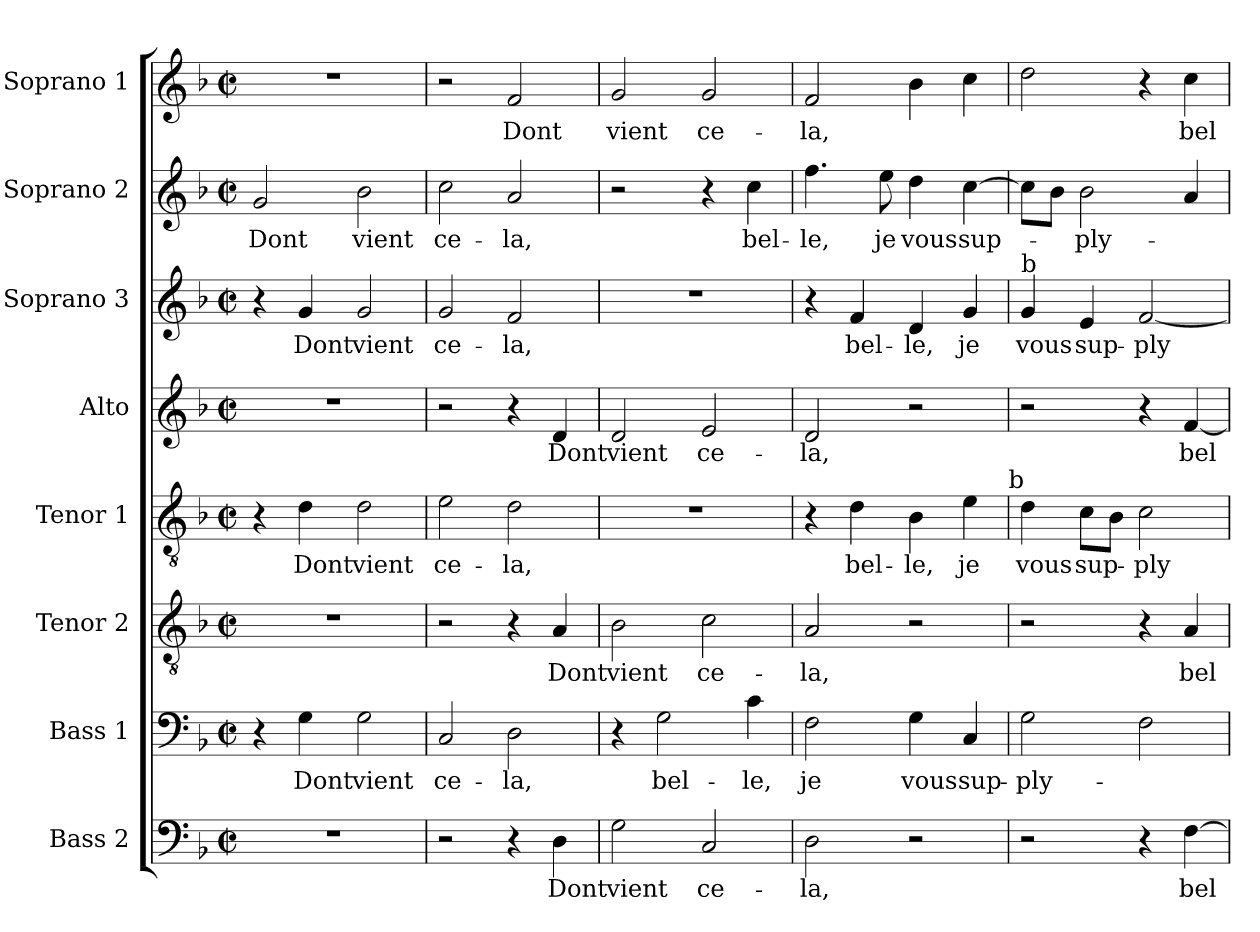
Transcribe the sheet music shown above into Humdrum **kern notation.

**kern	**text	**kern	**text	**kern	**text	**kern	**text	**kern	**text	**kern	**text	**kern	**text	**kern	**text
*part8	*part8	*part7	*part7	*part6	*part6	*part5	*part5	*part4	*part4	*part3	*part3	*part2	*part2	*part1	*part1
*staff8	*staff8	*staff7	*staff7	*staff6	*staff6	*staff5	*staff5	*staff4	*staff4	*staff3	*staff3	*staff2	*staff2	*staff1	*staff1
*I"Bass 2	*	*I"Bass 1	*	*I"Tenor 2	*	*I"Tenor 1	*	*I"Alto	*	*I"Soprano 3	*	*I"Soprano 2	*	*I"Soprano 1	*
*I'B 2	*	*I'B 1	*	*I'T 2	*	*I'T 1	*	*I'A	*	*I'S3	*	*I'S 2	*	*I'S 1	*
*clefF4	*	*clefF4	*	*clefGv2	*	*clefGv2	*	*clefG2	*	*clefG2	*	*clefG2	*	*clefG2	*
*k[b-]	*	*k[b-]	*	*k[b-]	*	*k[b-]	*	*k[b-]	*	*k[b-]	*	*k[b-]	*	*k[b-]	*
*F:	*	*F:	*	*F:	*	*F:	*	*F:	*	*F:	*	*F:	*	*F:	*
*M2/2	*	*M2/2	*	*M2/2	*	*M2/2	*	*M2/2	*	*M2/2	*	*M2/2	*	*M2/2	*
*met(c|)	*	*met(c|)	*	*met(c|)	*	*met(c|)	*	*met(c|)	*	*met(c|)	*	*met(c|)	*	*met(c|)	*
=1	=1	=1	=1	=1	=1	=1	=1	=1	=1	=1	=1	=1	=1	=1	=1
1r	.	4r	.	1r	.	4r	.	1r	.	4r	.	2g/	Dont	1r	.
.	.	4G\	Dont	.	.	4d\	Dont	.	.	4g/	Dont	.	.	.	.
.	.	2G\	vient	.	.	2d\	vient	.	.	2g/	vient	2b-\	vient	.	.
=2	=2	=2	=2	=2	=2	=2	=2	=2	=2	=2	=2	=2	=2	=2	=2
2r	.	2C/	ce-	2r	.	2e\	ce-	2r	.	2g/	ce-	2cc\	ce-	2r	.
4r	.	2D\	-la,	4r	.	2d\	-la,	4r	.	2f/	-la,	2a/	-la,	2f/	Dont
4D\	Dont	.	.	4A/	Dont	.	.	4d/	Dont	.	.	.	.	.	.
=3	=3	=3	=3	=3	=3	=3	=3	=3	=3	=3	=3	=3	=3	=3	=3
2G\	vient	4r	.	2B-\	vient	1r	.	2d/	vient	1r	.	2r	.	2g/	vient
.	.	2G\	bel-	.	.	.	.	.	.	.	.	.	.	.	.
2C/	ce-	.	.	2c\	ce-	.	.	2e/	ce-	.	.	4r	.	2g/	ce-
.	.	4c\	-le,	.	.	.	.	.	.	.	.	4cc\	bel-	.	.
=4	=4	=4	=4	=4	=4	=4	=4	=4	=4	=4	=4	=4	=4	=4	=4
2D\	-la,	2F\	je	2A/	-la,	4r	.	2d/	-la,	4r	.	4.ff\	-le,	2f/	-la,
.	.	.	.	.	.	4d\	bel-	.	.	4f/	bel-	.	.	.	.
.	.	.	.	.	.	.	.	.	.	.	.	8ee\	je	.	.
2r	.	4G\	vous	2r	.	4B-\	-le,	2r	.	4d/	-le,	4dd\	vous	4b-\	.
.	.	4C/	sup-	.	.	4e\	je	.	.	4g/	je	[4cc\	sup-	4cc\	.
!	!	!	!	!	!	!LO:TX:a:t=b	!	!	!	!	!	!	!	!	!
=5	=5	=5	=5	=5	=5	=5	=5	=5	=5	=5	=5	=5	=5	=5	=5
!	!	!	!	!	!	!	!	!	!	!LO:TX:a:t=b	!	!	!	!	!
2r	.	2G\	-ply-	2r	.	4d\	vous	2r	.	4g/	vous	8cc\L]	.	2dd\	.
.	.	.	.	.	.	.	.	.	.	.	.	8b-\J	.	.	.
.	.	.	.	.	.	8c\L	sup-	.	.	4e/	sup-	2b-\	-ply-	.	.
.	.	.	.	.	.	8B-\J	.	.	.	.	.	.	.	.	.
4r	.	2F\	.	4r	.	2c\	-ply-	4r	.	[2f/	-ply-	.	.	4r	.
[4F\	bel-	.	.	4A/	bel-	.	.	[4f/	bel-	.	.	4a/	.	4cc\	bel-
=	=	=	=	=	=	=	=	=	=	=	=	=	=	=	=
*-	*-	*-	*-	*-	*-	*-	*-	*-	*-	*-	*-	*-	*-	*-	*-
